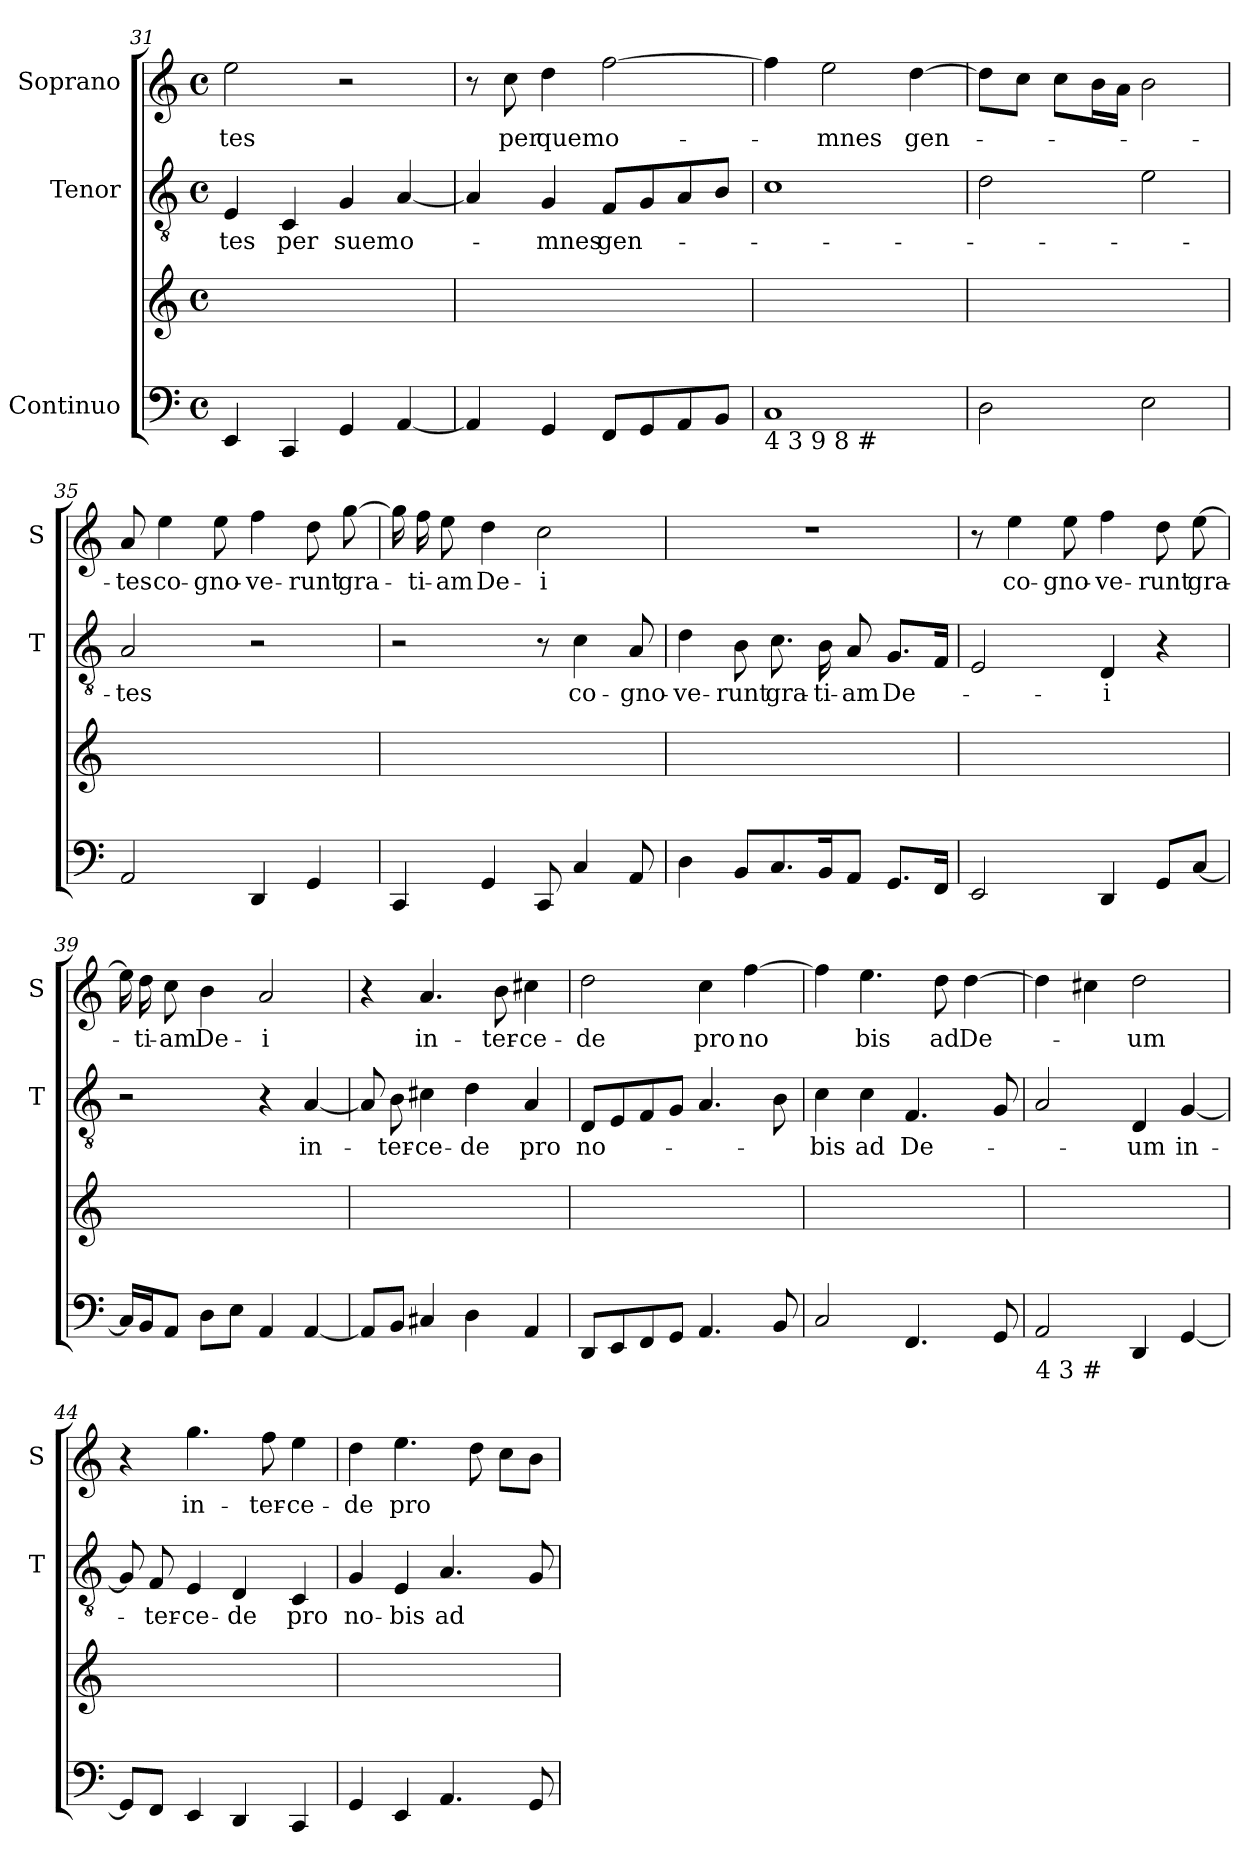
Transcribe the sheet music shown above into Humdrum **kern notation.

**kern	**kern	**kern	**text	**kern	**text
*part3	*part3	*part2	*part2	*part1	*part1
*staff4	*staff3	*staff2	*staff2	*staff1	*staff1
*I"Continuo	*	*I"Tenor	*	*I"Soprano	*
*	*	*I'T	*	*I'S	*
*clefF4	*clefG2	*clefGv2	*	*clefG2	*
*k[]	*k[]	*k[]	*	*k[]	*
*C:	*C:	*C:	*	*C:	*
*M4/4	*M4/4	*M4/4	*	*M4/4	*
*met(c)	*met(c)	*met(c)	*	*met(c)	*
=31	=31	=31	=31	=31	=31
!	!	!	!LO:LY:b	!	!LO:LY:b
4EE/	1ryy	4E/	-tes	2ee\	-tes
!	!	!	!LO:LY:b	!	!
4CC/	.	4C/	per	.	.
!	!	!	!LO:LY:b	!	!
4GG/	.	4G/	suem	2r	.
!	!	!	!LO:LY:b	!	!
[4AA/	.	[4A/	o-	.	.
=32	=32	=32	=32	=32	=32
4AA/]	1ryy	4A/]	.	8r	.
!	!	!	!	!	!LO:LY:b
.	.	.	.	8cc\	per
!	!	!	!LO:LY:b	!	!LO:LY:b
4GG/	.	4G/	-mnes	4dd\	quem
!	!	!	!LO:LY:b	!	!LO:LY:b
8FF/L	.	8F/L	gen-	[2ff\	o-
8GG/	.	8G/	.	.	.
8AA/	.	8A/	.	.	.
8BB/J	.	8B/J	.	.	.
!!LO:LB:g=z
=33	=33	=33	=33	=33	=33
!LO:TX:b:t=4  3    9  8  #	!	!	!	!	!
1C	1ryy	1c	.	4ff\]	.
!	!	!	!	!	!LO:LY:b
.	.	.	.	2ee\	-mnes
!	!	!	!	!	!LO:LY:b
.	.	.	.	[4dd\	gen-
=34	=34	=34	=34	=34	=34
2D\	1ryy	2d\	.	8dd\L]	.
.	.	.	.	8cc\J	.
.	.	.	.	8cc\L	.
.	.	.	.	16b\L	.
.	.	.	.	16a\JJ	.
2E\	.	2e\	.	2b\	.
=35	=35	=35	=35	=35	=35
!	!	!	!LO:LY:b	!	!LO:LY:b
2AA/	1ryy	2A/	-tes	8a/	-tes
!	!	!	!	!	!LO:LY:b
.	.	.	.	4ee\	co-
!	!	!	!	!	!LO:LY:b
.	.	.	.	8ee\	-gno-
!	!	!	!	!	!LO:LY:b
4DD/	.	2r	.	4ff\	-ve-
!	!	!	!	!	!LO:LY:b
4GG/	.	.	.	8dd\	-runt
!	!	!	!	!	!LO:LY:b
.	.	.	.	[8gg\	gra-
=36	=36	=36	=36	=36	=36
4CC/	1ryy	2r	.	16gg\]	.
!	!	!	!	!	!LO:LY:b
.	.	.	.	16ff\	-ti-
!	!	!	!	!	!LO:LY:b
.	.	.	.	8ee\	-am
!	!	!	!	!	!LO:LY:b
4GG/	.	.	.	4dd\	De-
!	!	!	!	!	!LO:LY:b
8CC/	.	8r	.	2cc\	-i
!	!	!	!LO:LY:b	!	!
4C/	.	4c\	co-	.	.
!	!	!	!LO:LY:b	!	!
8AA/	.	8A/	-gno-	.	.
=37	=37	=37	=37	=37	=37
!	!	!	!LO:LY:b	!	!
4D\	1ryy	4d\	-ve-	1r	.
!	!	!	!LO:LY:b	!	!
8BB/L	.	8B\	-runt	.	.
!	!	!	!LO:LY:b	!	!
8.C/	.	8.c\	gra-	.	.
!	!	!	!LO:LY:b	!	!
16BB/k	.	16B\	-ti-	.	.
!	!	!	!LO:LY:b	!	!
8AA/J	.	8A/	-am	.	.
!	!	!	!LO:LY:b	!	!
8.GG/L	.	8.G/L	De-	.	.
16FF/Jk	.	16F/Jk	.	.	.
!!LO:LB:g=z
=38	=38	=38	=38	=38	=38
2EE/	1ryy	2E/	.	8r	.
!	!	!	!	!	!LO:LY:b
.	.	.	.	4ee\	co-
!	!	!	!	!	!LO:LY:b
.	.	.	.	8ee\	-gno-
!	!	!	!LO:LY:b	!	!LO:LY:b
4DD/	.	4D/	-i	4ff\	-ve-
!	!	!	!	!	!LO:LY:b
8GG/L	.	4r	.	8dd\	-runt
!	!	!	!	!	!LO:LY:b
[8C/J	.	.	.	[8ee\	gra-
=39	=39	=39	=39	=39	=39
16C/LL]	1ryy	2r	.	16ee\]	.
!	!	!	!	!	!LO:LY:b
16BB/J	.	.	.	16dd\	-ti-
!	!	!	!	!	!LO:LY:b
8AA/J	.	.	.	8cc\	-am
!	!	!	!	!	!LO:LY:b
8D\L	.	.	.	4b\	De-
8E\J	.	.	.	.	.
!	!	!	!	!	!LO:LY:b
4AA/	.	4r	.	2a/	-i
!	!	!	!LO:LY:b	!	!
[4AA/	.	[4A/	in-	.	.
=40	=40	=40	=40	=40	=40
8AA/L]	1ryy	8A/]	.	4r	.
!	!	!	!LO:LY:b	!	!
8BB/J	.	8B\	-ter-	.	.
!	!	!	!LO:LY:b	!	!LO:LY:b
4C#X/	.	4c#X\	-ce-	4.a/	in-
!	!	!	!LO:LY:b	!	!
4D\	.	4d\	-de	.	.
!	!	!	!	!	!LO:LY:b
.	.	.	.	8b\	-ter-
!	!	!	!LO:LY:b	!	!LO:LY:b
4AA/	.	4A/	pro	4cc#X\	-ce-
=41	=41	=41	=41	=41	=41
!	!	!	!LO:LY:b	!	!LO:LY:b
8DD/L	1ryy	8D/L	no-	2dd\	-de
8EE/	.	8E/	.	.	.
8FF/	.	8F/	.	.	.
8GG/J	.	8G/J	.	.	.
!	!	!	!	!	!LO:LY:b
4.AA/	.	4.A/	.	4cc\	pro
!	!	!	!	!	!LO:LY:b
.	.	.	.	[4ff\	no
8BB/	.	8B\	.	.	.
=42	=42	=42	=42	=42	=42
!	!	!	!LO:LY:b	!	!
2C/	1ryy	4c\	-bis	4ff\]	.
!	!	!	!LO:LY:b	!	!LO:LY:b
.	.	4c\	ad	4.ee\	bis
!	!	!	!LO:LY:b	!	!
4.FF/	.	4.F/	De-	.	.
!	!	!	!	!	!LO:LY:b
.	.	.	.	8dd\	ad
!	!	!	!	!	!LO:LY:b
.	.	.	.	[4dd\	De-
8GG/	.	8G/	.	.	.
!!LO:PB:g=z
=43	=43	=43	=43	=43	=43
!LO:TX:b:t=4 3                        #	!	!	!	!	!
2AA/	1ryy	2A/	.	4dd\]	.
.	.	.	.	4cc#X\	.
!	!	!	!LO:LY:b	!	!LO:LY:b
4DD/	.	4D/	-um	2dd\	-um
!	!	!	!LO:LY:b	!	!
[4GG/	.	[4G/	in-	.	.
=44	=44	=44	=44	=44	=44
8GG/L]	1ryy	8G/]	.	4r	.
!	!	!	!LO:LY:b	!	!
8FF/J	.	8F/	-ter-	.	.
!	!	!	!LO:LY:b	!	!LO:LY:b
4EE/	.	4E/	-ce-	4.gg\	in-
!	!	!	!LO:LY:b	!	!
4DD/	.	4D/	-de	.	.
!	!	!	!	!	!LO:LY:b
.	.	.	.	8ff\	-ter-
!	!	!	!LO:LY:b	!	!LO:LY:b
4CC/	.	4C/	pro	4ee\	-ce-
=45	=45	=45	=45	=45	=45
!	!	!	!LO:LY:b	!	!LO:LY:b
4GG/	1ryy	4G/	no-	4dd\	-de
!	!	!	!LO:LY:b	!	!LO:LY:b
4EE/	.	4E/	-bis	4.ee\	pro
!	!	!	!LO:LY:b	!	!
4.AA/	.	4.A/	ad	.	.
.	.	.	.	8dd\	.
.	.	.	.	8cc\L	.
8GG/	.	8G/	.	8b\J	.
=	=	=	=	=	=
*-	*-	*-	*-	*-	*-
